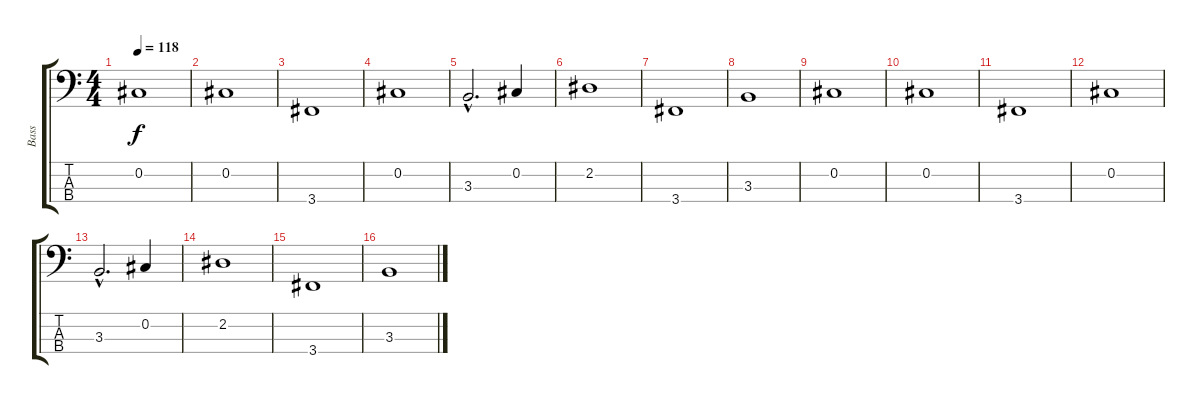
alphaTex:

\track ("Bass" "Bass") {instrument electricbassfinger}
\staff {score tabs}
\tuning (Gb2 Db2 Ab1 Eb1) {hide}
\ts (4 4)
\tempo 118
\clef f4
\ks c
0.2.1{dy f} |
0.2.1 |
3.4.1 |
0.2.1 |
3.3{hac}.2{d} 0.2.4 |
2.2.1 |
3.4.1 |
3.3.1 |
0.2.1 |
0.2.1 |
3.4.1 |
0.2.1 |
3.3{hac}.2{d} 0.2.4 |
2.2.1 |
3.4.1{volume 9} |
3.3.1{volume 9}
